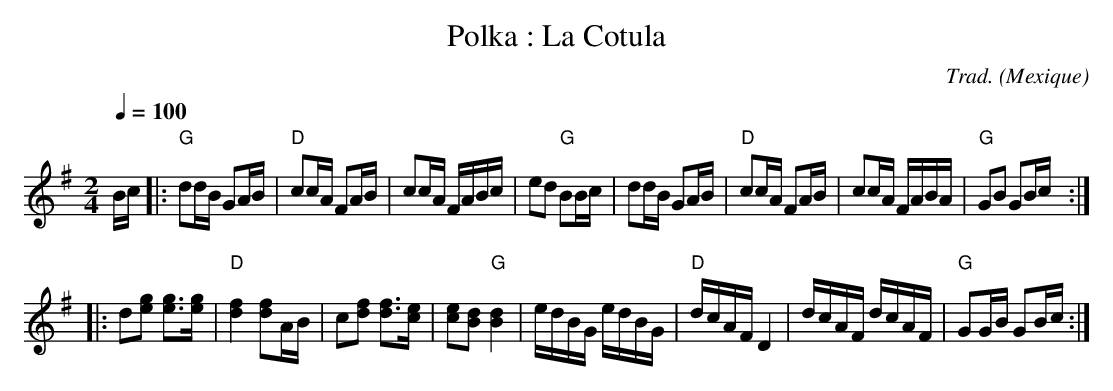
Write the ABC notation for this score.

X:1
T:Polka : La Cotula
C:Trad.
O:Mexique
M:2/4
L:1/16
Q:1/4=100
K:G
Bc |: "G"d2dB G2AB | "D"c2cA F2AB | c2cA FABc | e2d2 "G"B2Bc |\
d2dB G2AB | "D"c2cA F2AB | c2cA FABA | "G"G2B2 G2Bc ::
d2[e2g2] [e3g3][eg] | "D"[d4f4] [d2f2]AB |\
c2[d2f2] [d3f3][ce] | [c2e2][B2d2] "G"[B4d4] | edBG edBG |\
"D"dcAF D4 | dcAF dcAF | "G"G2GB G2Bc :|
